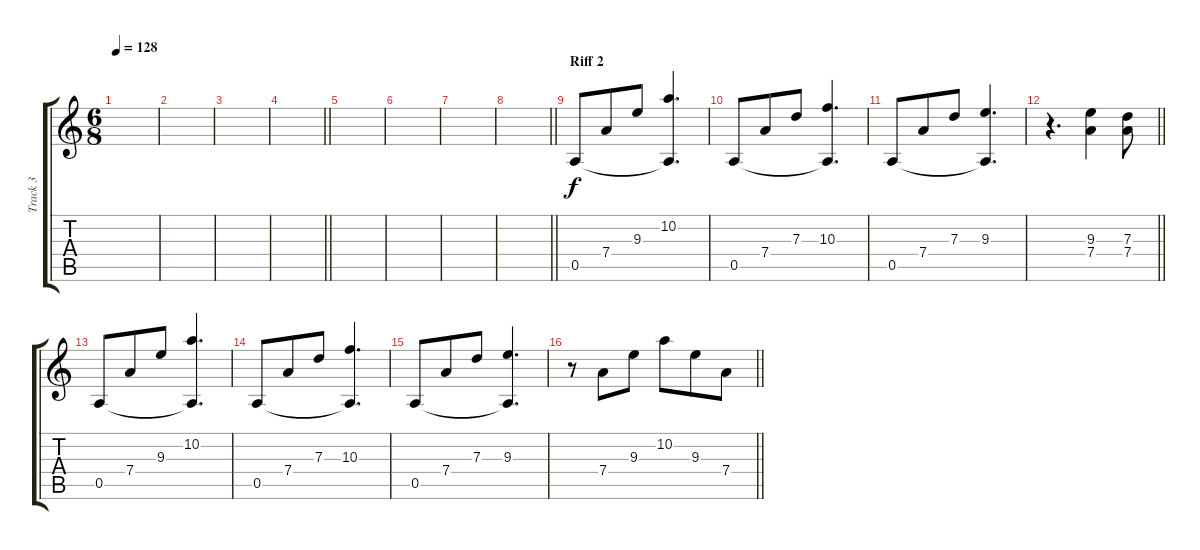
\track ("Track 3" "Track 3") {instrument acousticguitarsteel}
\staff {score tabs}
\tuning (E4 B3 G3 D3 A2 E2) {hide}
\ts (6 8)
\tempo 128
\clef g2
\ks aminor
|
|
|
\barLineRight lightlight
|
|
|
|
\barLineRight lightlight
|
\section ("" "Riff 2")
0.5.8 7.4.8 9.3.8 (10.2 0.5{t}).4{d} |
0.5.8 7.4.8 7.3.8 (10.3 0.5{t}).4{d} |
0.5.8 7.4.8 7.3.8 (9.3 0.5{t}).4{d} |
\barLineRight lightlight
r.4{d} (9.3 7.4).4 (7.3 7.4).8 |
0.5.8 7.4.8 9.3.8 (10.2 0.5{t}).4{d} |
0.5.8 7.4.8 7.3.8 (10.3 0.5{t}).4{d} |
0.5.8 7.4.8 7.3.8 (9.3 0.5{t}).4{d} |
\barLineRight lightlight
r.8 7.4.8 9.3.8 10.2.8 9.3.8 7.4.8
